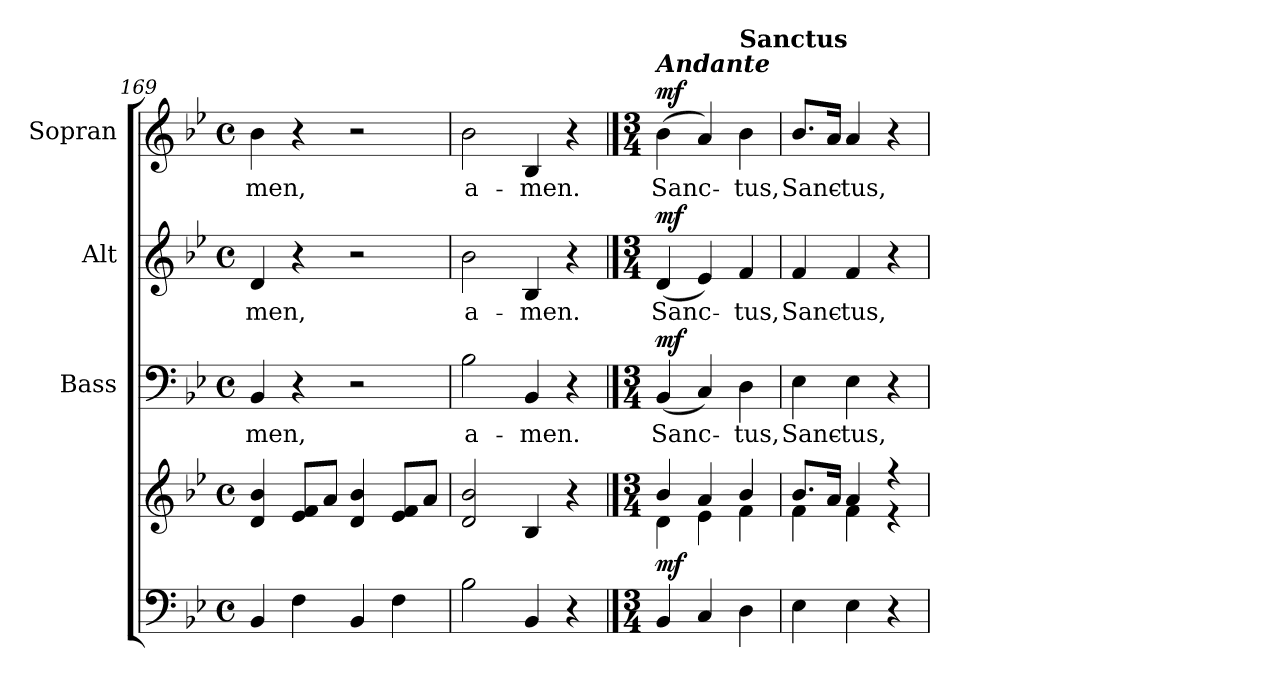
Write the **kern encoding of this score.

**kern	**kern	**dynam	**kern	**text	**dynam	**kern	**text	**dynam	**kern	**text	**dynam
*part4	*part4	*part4	*part3	*part3	*part3	*part2	*part2	*part2	*part1	*part1	*part1
*staff5	*staff4	*staff4/5	*staff3	*staff3	*staff3	*staff2	*staff2	*staff2	*staff1	*staff1	*staff1
*	*	*	*I"Bass	*	*	*I"Alt	*	*	*I"Sopran	*	*
*	*	*	*I'B.	*	*	*I'A.	*	*	*I'S.	*	*
*clefF4	*clefG2	*	*clefF4	*	*	*clefG2	*	*	*clefG2	*	*
*k[b-e-]	*k[b-e-]	*	*k[b-e-]	*	*	*k[b-e-]	*	*	*k[b-e-]	*	*
*B-:	*B-:	*	*B-:	*	*	*B-:	*	*	*B-:	*	*
*M4/4	*M4/4	*	*M4/4	*	*	*M4/4	*	*	*M4/4	*	*
*met(c)	*met(c)	*	*met(c)	*	*	*met(c)	*	*	*met(c)	*	*
=169	=169	=169	=169	=169	=169	=169	=169	=169	=169	=169	=169
!	!	!	!	!LO:LY:b	!	!	!LO:LY:b	!	!	!LO:LY:b	!
4BB-/	4d/ 4b-/	.	4BB-/	-men,	.	4d/	-men,	.	4b-\	-men,	.
4F\	8e-/ 8f/L	.	4r	.	.	4r	.	.	4r	.	.
.	8a/J	.	.	.	.	.	.	.	.	.	.
4BB-/	4d/ 4b-/	.	2r	.	.	2r	.	.	2r	.	.
4F\	8e-/ 8f/L	.	.	.	.	.	.	.	.	.	.
.	8a/J	.	.	.	.	.	.	.	.	.	.
=170	=170	=170	=170	=170	=170	=170	=170	=170	=170	=170	=170
!	!	!	!	!LO:LY:b	!	!	!LO:LY:b	!	!	!LO:LY:b	!
2B-\	2d/ 2b-/	.	2B-\	a-	.	2b-\	a-	.	2b-\	a-	.
!	!	!	!	!LO:LY:b	!	!	!LO:LY:b	!	!	!LO:LY:b	!
4BB-/	4B-/	.	4BB-/	-men.	.	4B-/	-men.	.	4B-/	-men.	.
4r	4r	.	4r	.	.	4r	.	.	4r	.	.
!!LO:PB:g=z
==171	==171	==171	==171	==171	==171	==171	==171	==171	==171	==171	==171
*M3/4	*M3/4	*	*M3/4	*	*	*M3/4	*	*	*M3/4	*	*
*	*^	*	*	*	*	*	*	*	*	*	*
!	!	!	!	!	!	!	!	!	!	!LO:TX:a:Bi:t=Andante	!	!
!	!	!	!LO:DY:b	!	!LO:LY:b	!LO:DY:a	!	!LO:LY:b	!LO:DY:a	!	!LO:LY:b	!LO:DY:b
4BB-/	4b-/	4d\	mf	(<4BB-/	Sanc-	mf	(<4d/	Sanc-	mf	(>4b-\	Sanc-	mf
4C/	4a/	4e-\	.	4C/)	.	.	4e-/)	.	.	4a/)	.	.
!	!	!	!	!	!	!	!	!	!	!LO:TX:a:B:t=Sanctus	!	!
!	!	!	!	!	!LO:LY:b	!	!	!LO:LY:b	!	!	!LO:LY:b	!
4D\	4b-/	4f\	.	4D\	-tus,	.	4f/	-tus,	.	4b-\	-tus,	.
=172	=172	=172	=172	=172	=172	=172	=172	=172	=172	=172	=172	=172
!	!	!	!	!	!LO:LY:b	!	!	!LO:LY:b	!	!	!LO:LY:b	!
4E-\	8.b-/L	4f\	.	4E-\	Sanc-	.	4f/	Sanc-	.	8.b-/L	Sanc-	.
.	16a/Jk	.	.	.	.	.	.	.	.	16a/Jk	.	.
!	!	!	!	!	!LO:LY:b	!	!	!LO:LY:b	!	!	!LO:LY:b	!
4E-\	4a/	4f\	.	4E-\	-tus,	.	4f/	-tus,	.	4a/	-tus,	.
4r	4r	4r	.	4r	.	.	4r	.	.	4r	.	.
*	*v	*v	*	*	*	*	*	*	*	*	*	*
=	=	=	=	=	=	=	=	=	=	=	=
*-	*-	*-	*-	*-	*-	*-	*-	*-	*-	*-	*-
